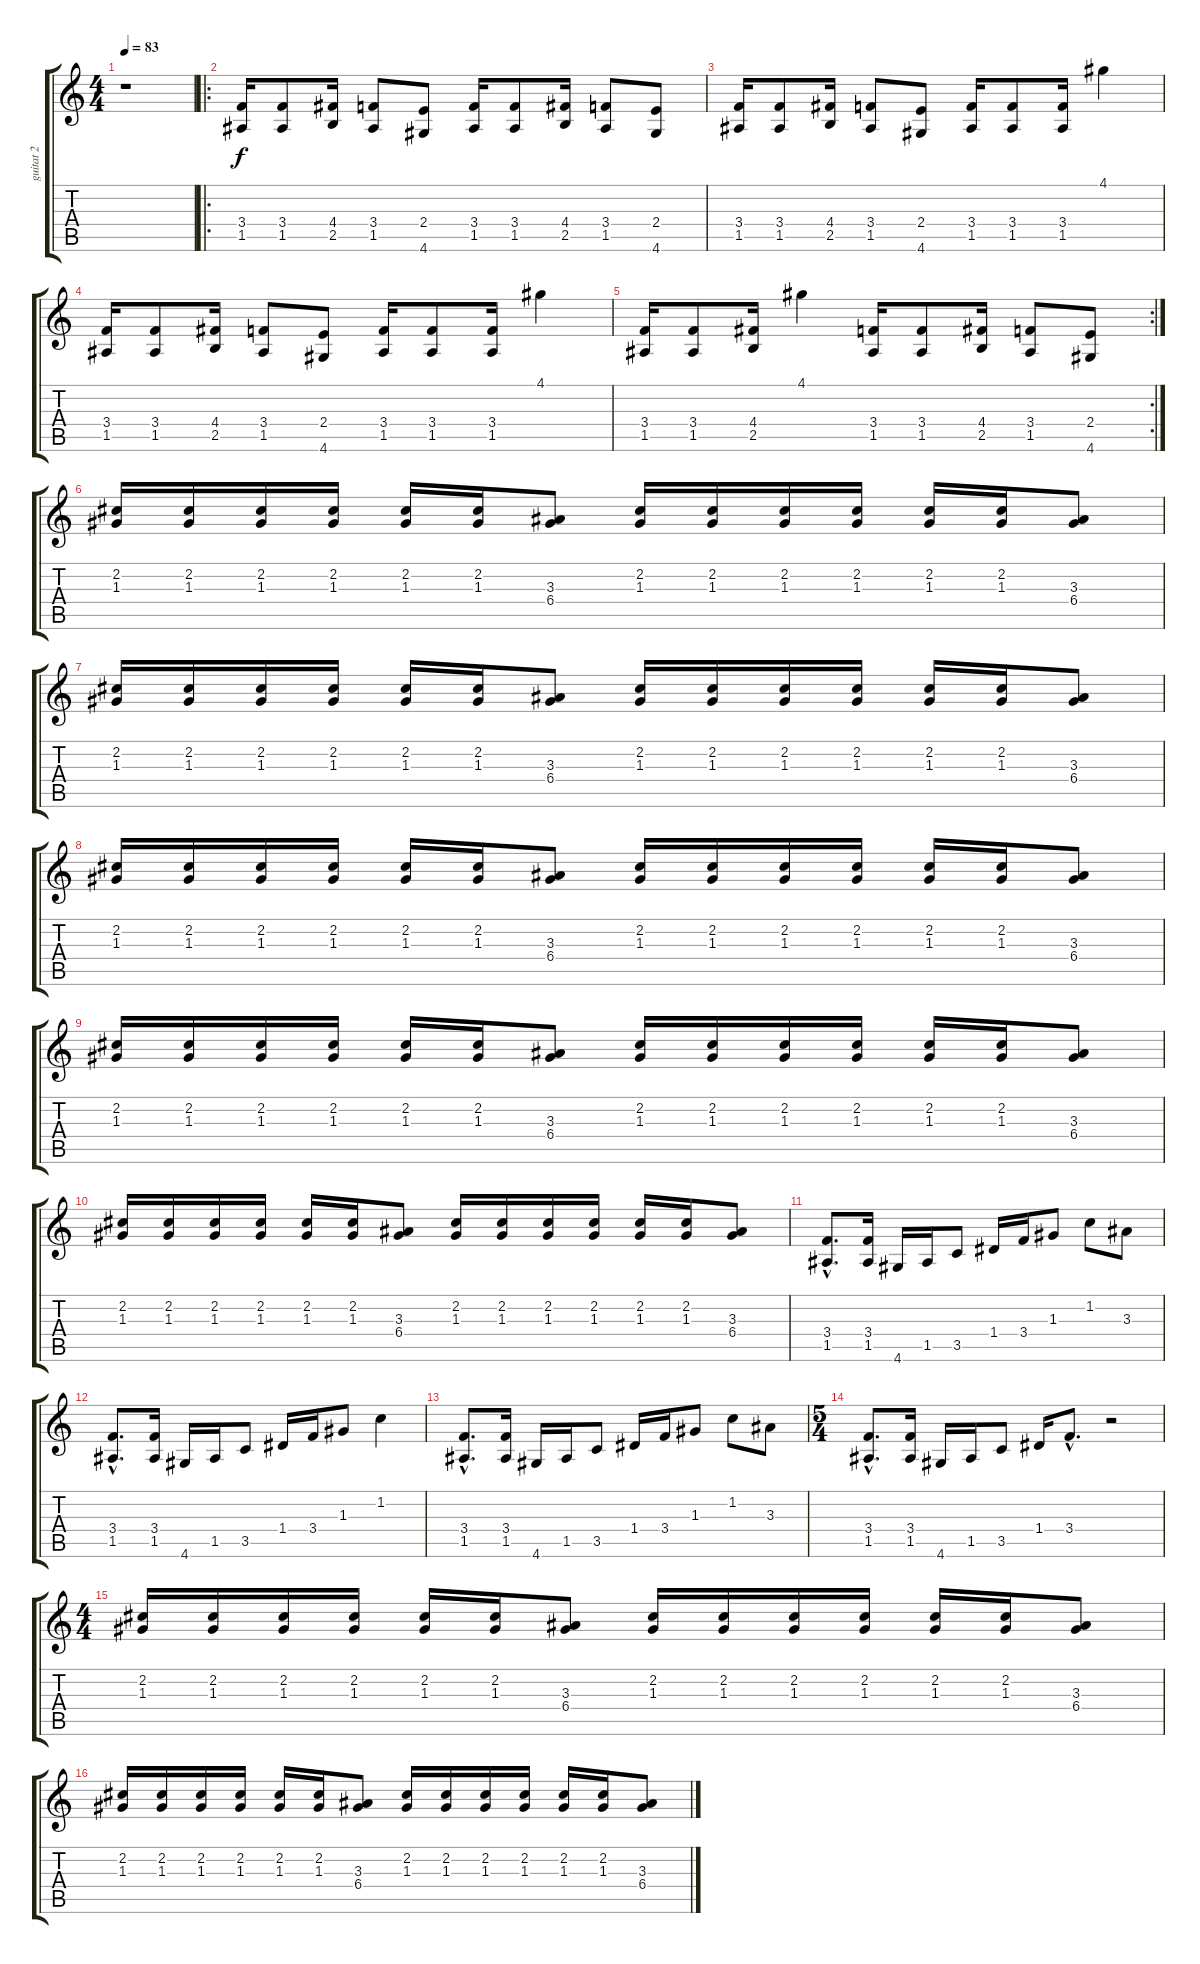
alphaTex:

\track ("guitat 2" "guitat 2") {instrument overdrivenguitar}
\staff {score tabs}
\tuning (E4 B3 G3 D3 A2 E2) {hide}
\ts (4 4)
\tempo 83
\clef g2
\ks c
r.1{dy f instrument overdrivenguitar} |
\ro
(3.4 1.5).16 (3.4 1.5).8 (4.4 2.5).16 (3.4 1.5).8 (2.4 4.6).8 (3.4 1.5).16 (3.4 1.5).8 (4.4 2.5).16 (3.4 1.5).8 (2.4 4.6).8 |
(3.4 1.5).16 (3.4 1.5).8 (4.4 2.5).16 (3.4 1.5).8 (2.4 4.6).8 (3.4 1.5).16 (3.4 1.5).8 (3.4 1.5).16 4.1.4 |
(3.4 1.5).16 (3.4 1.5).8 (4.4 2.5).16 (3.4 1.5).8 (2.4 4.6).8 (3.4 1.5).16 (3.4 1.5).8 (3.4 1.5).16 4.1.4 |
\rc 2
(3.4 1.5).16 (3.4 1.5).8 (4.4 2.5).16 4.1.4 (3.4 1.5).16 (3.4 1.5).8 (4.4 2.5).16 (3.4 1.5).8 (2.4 4.6).8 |
(2.2 1.3).16 (2.2 1.3).16 (2.2 1.3).16 (2.2 1.3).16 (2.2 1.3).16 (2.2 1.3).16 (3.3 6.4).8 (2.2 1.3).16 (2.2 1.3).16 (2.2 1.3).16 (2.2 1.3).16 (2.2 1.3).16 (2.2 1.3).16 (3.3 6.4).8 |
(2.2 1.3).16 (2.2 1.3).16 (2.2 1.3).16 (2.2 1.3).16 (2.2 1.3).16 (2.2 1.3).16 (3.3 6.4).8 (2.2 1.3).16 (2.2 1.3).16 (2.2 1.3).16 (2.2 1.3).16 (2.2 1.3).16 (2.2 1.3).16 (3.3 6.4).8 |
(2.2 1.3).16 (2.2 1.3).16 (2.2 1.3).16 (2.2 1.3).16 (2.2 1.3).16 (2.2 1.3).16 (3.3 6.4).8 (2.2 1.3).16 (2.2 1.3).16 (2.2 1.3).16 (2.2 1.3).16 (2.2 1.3).16 (2.2 1.3).16 (3.3 6.4).8 |
(2.2 1.3).16 (2.2 1.3).16 (2.2 1.3).16 (2.2 1.3).16 (2.2 1.3).16 (2.2 1.3).16 (3.3 6.4).8 (2.2 1.3).16 (2.2 1.3).16 (2.2 1.3).16 (2.2 1.3).16 (2.2 1.3).16 (2.2 1.3).16 (3.3 6.4).8 |
(2.2 1.3).16 (2.2 1.3).16 (2.2 1.3).16 (2.2 1.3).16 (2.2 1.3).16 (2.2 1.3).16 (3.3 6.4).8 (2.2 1.3).16 (2.2 1.3).16 (2.2 1.3).16 (2.2 1.3).16 (2.2 1.3).16 (2.2 1.3).16 (3.3 6.4).8 |
(3.4{hac} 1.5{hac}).8{d} (3.4 1.5).16 4.6.16 1.5.16 3.5.8 1.4.16 3.4.16 1.3.8 1.2.8 3.3.8 |
(3.4{hac} 1.5{hac}).8{d} (3.4 1.5).16 4.6.16 1.5.16 3.5.8 1.4.16 3.4.16 1.3.8 1.2.4 |
(3.4{hac} 1.5{hac}).8{d} (3.4 1.5).16 4.6.16 1.5.16 3.5.8 1.4.16 3.4.16 1.3.8 1.2.8 3.3.8 |
\ts (5 4)
(3.4{hac} 1.5{hac}).8{d} (3.4 1.5).16 4.6.16 1.5.16 3.5.8 1.4.16 3.4{hac}.8{d} r.2 |
\ts (4 4)
(2.2 1.3).16 (2.2 1.3).16 (2.2 1.3).16 (2.2 1.3).16 (2.2 1.3).16 (2.2 1.3).16 (3.3 6.4).8 (2.2 1.3).16 (2.2 1.3).16 (2.2 1.3).16 (2.2 1.3).16 (2.2 1.3).16 (2.2 1.3).16 (3.3 6.4).8 |
(2.2 1.3).16 (2.2 1.3).16 (2.2 1.3).16 (2.2 1.3).16 (2.2 1.3).16 (2.2 1.3).16 (3.3 6.4).8 (2.2 1.3).16 (2.2 1.3).16 (2.2 1.3).16 (2.2 1.3).16 (2.2 1.3).16 (2.2 1.3).16 (3.3 6.4).8
